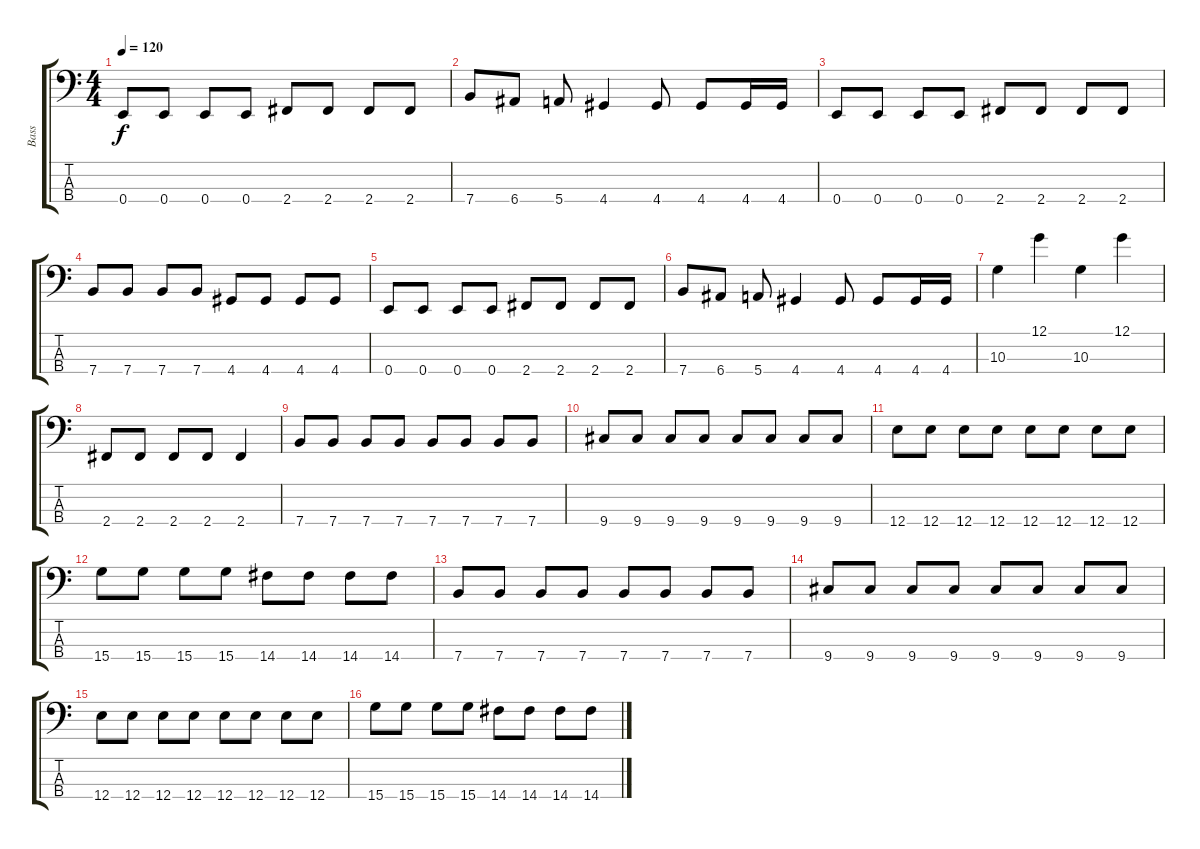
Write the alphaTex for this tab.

\track ("Bass" "Bass") {instrument electricbassfinger}
\staff {score tabs}
\tuning (G2 D2 A1 E1) {hide}
\ts (4 4)
\tempo 120
\clef f4
\ks c
0.4.8{dy f} 0.4.8 0.4.8 0.4.8 2.4.8 2.4.8 2.4.8 2.4.8 |
7.4.8 6.4.8 5.4.8 4.4.4 4.4.8 4.4.8 4.4.16 4.4.16 |
0.4.8 0.4.8 0.4.8 0.4.8 2.4.8 2.4.8 2.4.8 2.4.8 |
7.4.8 7.4.8 7.4.8 7.4.8 4.4.8 4.4.8 4.4.8 4.4.8 |
0.4.8 0.4.8 0.4.8 0.4.8 2.4.8 2.4.8 2.4.8 2.4.8 |
7.4.8 6.4.8 5.4.8 4.4.4 4.4.8 4.4.8 4.4.16 4.4.16 |
10.3.4 12.1.4 10.3.4 12.1.4 |
2.4.8 2.4.8 2.4.8 2.4.8 2.4.4 |
7.4.8 7.4.8 7.4.8 7.4.8 7.4.8 7.4.8 7.4.8 7.4.8 |
9.4.8 9.4.8 9.4.8 9.4.8 9.4.8 9.4.8 9.4.8 9.4.8 |
12.4.8 12.4.8 12.4.8 12.4.8 12.4.8 12.4.8 12.4.8 12.4.8 |
15.4.8 15.4.8 15.4.8 15.4.8 14.4.8 14.4.8 14.4.8 14.4.8 |
7.4.8 7.4.8 7.4.8 7.4.8 7.4.8 7.4.8 7.4.8 7.4.8 |
9.4.8 9.4.8 9.4.8 9.4.8 9.4.8 9.4.8 9.4.8 9.4.8 |
12.4.8 12.4.8 12.4.8 12.4.8 12.4.8 12.4.8 12.4.8 12.4.8 |
15.4.8 15.4.8 15.4.8 15.4.8 14.4.8 14.4.8 14.4.8 14.4.8
